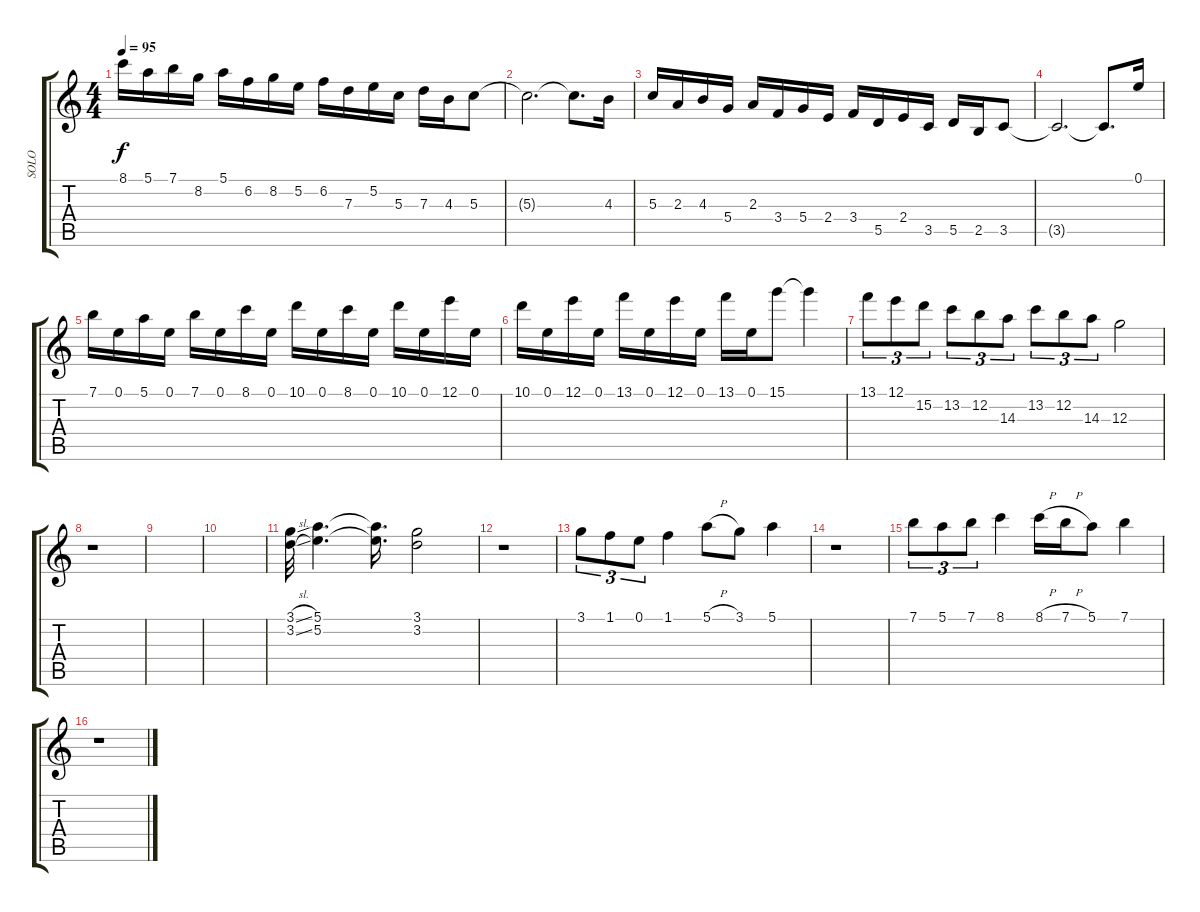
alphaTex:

\track ("SOLO" "SOLO") {instrument acousticguitarnylon}
\staff {score tabs}
\tuning (E4 B3 G3 D3 A2 E2) {hide}
\ts (4 4)
\tempo 95
\clef g2
\ks c
8.1.16{dy f} 5.1.16 7.1.16 8.2.16 5.1.16 6.2.16 8.2.16 5.2.16 6.2.16 7.3.16 5.2.16 5.3.16 7.3.16 4.3.16 5.3.8 |
5.3{t}.2{d} 5.3{t}.8{d} 4.3.16 |
5.3.16 2.3.16 4.3.16 5.4.16 2.3.16 3.4.16 5.4.16 2.4.16 3.4.16 5.5.16 2.4.16 3.5.16 5.5.16 2.5.16 3.5.8 |
3.5{t}.2{d} 3.5{t}.8{d} 0.1.16 |
7.1.16 0.1.16 5.1.16 0.1.16 7.1.16 0.1.16 8.1.16 0.1.16 10.1.16 0.1.16 8.1.16 0.1.16 10.1.16 0.1.16 12.1.16 0.1.16 |
10.1.16 0.1.16 12.1.16 0.1.16 13.1.16 0.1.16 12.1.16 0.1.16 13.1.16 0.1.16 15.1.8 15.1{t}.4 |
13.1.8{tu (3 2)} 12.1.8{tu (3 2)} 15.2.8{tu (3 2)} 13.2.8{tu (3 2)} 12.2.8{tu (3 2)} 14.3.8{tu (3 2)} 13.2.8{tu (3 2)} 12.2.8{tu (3 2)} 14.3.8{tu (3 2)} 12.3.2 |
r.1 |
|
|
(3.1{sl} 3.2{sl}).32 (5.1 5.2).4{d} (5.1{t} 5.2{t}).16{d} (3.1 3.2).2 |
r.1 |
3.1.8{tu (3 2)} 1.1.8{tu (3 2)} 0.1.8{tu (3 2)} 1.1.4 5.1{h}.8 3.1.8 5.1.4 |
r.1 |
7.1.8{tu (3 2)} 5.1.8{tu (3 2)} 7.1.8{tu (3 2)} 8.1.4 8.1{h}.16 7.1{h}.16 5.1.8 7.1.4 |
r.1
